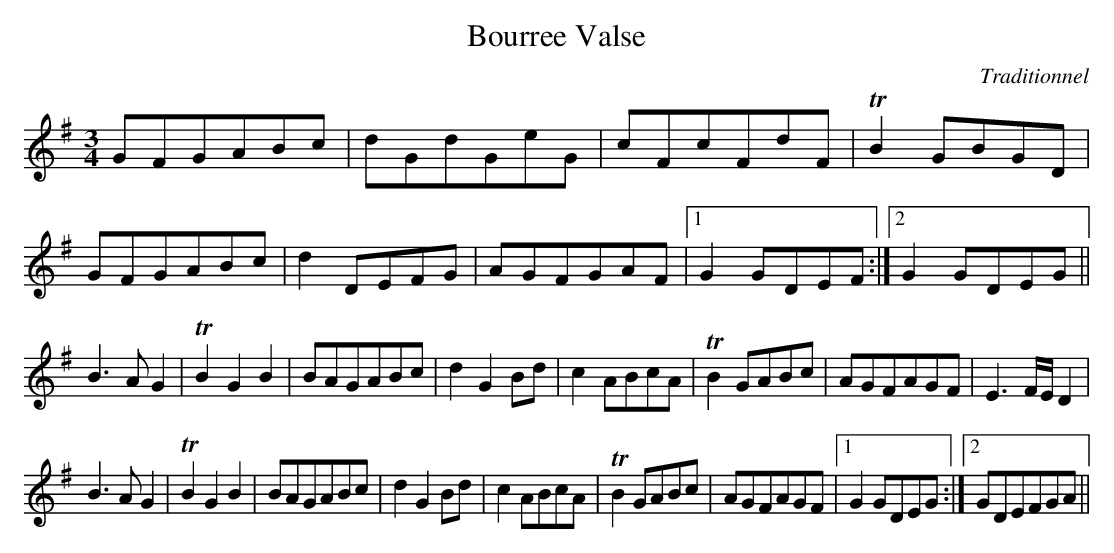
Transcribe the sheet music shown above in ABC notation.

X:1
T:Bourree Valse
C:Traditionnel
L:1/8
M:3/4
K:G major
GFGABc|dGdGeG|cFcFdF|TB2GBGD|
GFGABc|d2DEFG|AGFGAF|1G2GDEF:|2G2GDEG||
B3AG2|TB2G2B2|BAGABc|d2G2Bd|c2ABcA|TB2GABc|AGFAGF|E3 F/E/ D2|
B3AG2|TB2G2B2|BAGABc|d2G2Bd|c2ABcA|TB2GABc|AGFAGF|1G2GDEG:|2GDEFGA||
